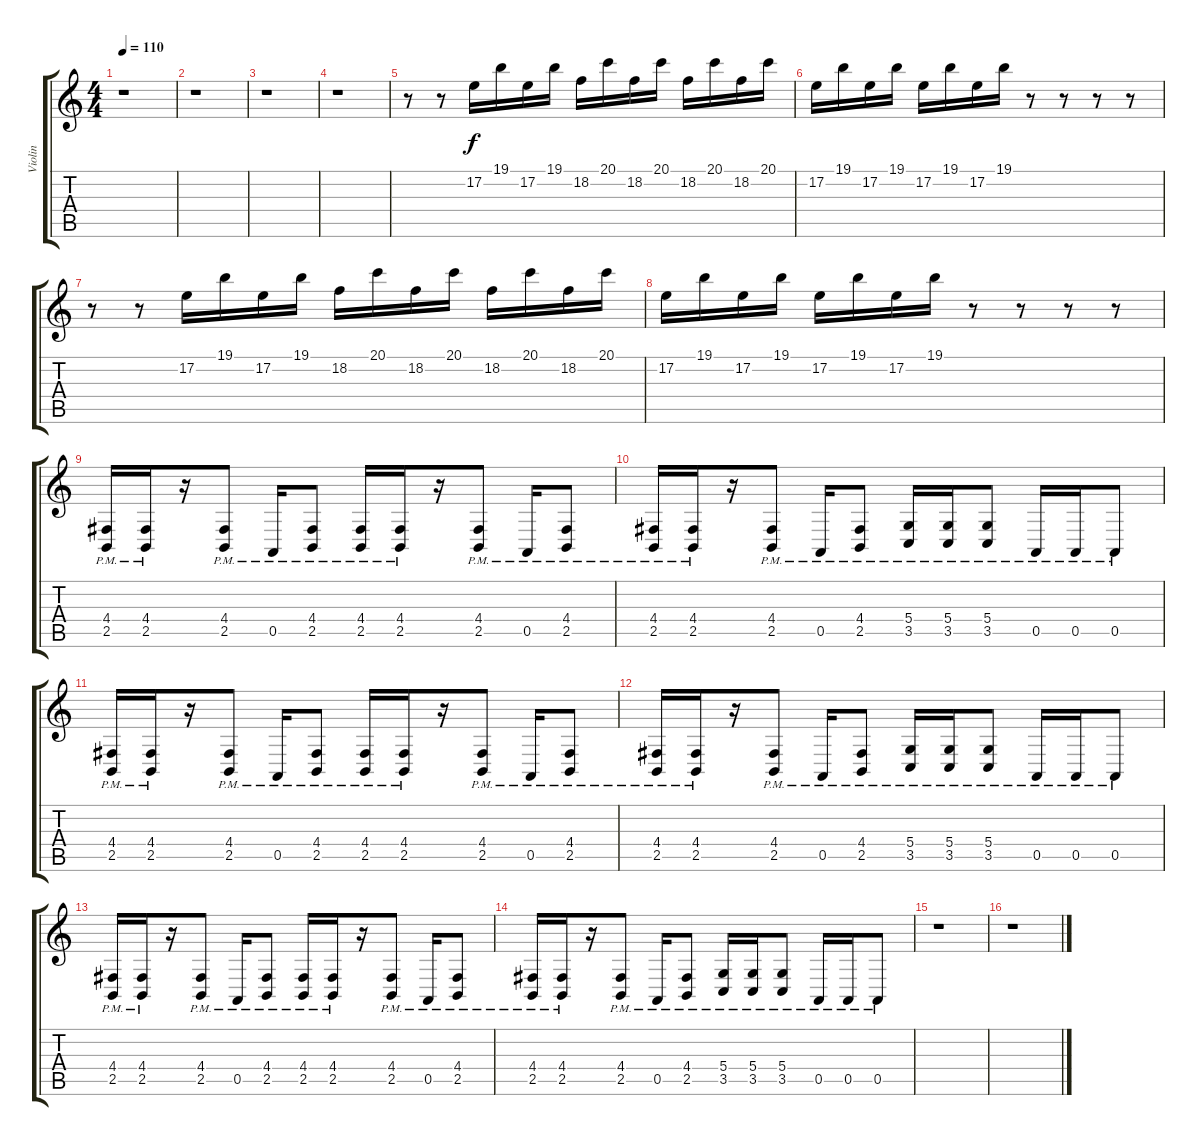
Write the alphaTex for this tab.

\track ("Violin" "Violin") {instrument tremolostrings}
\staff {score tabs}
\tuning (E4 B3 G3 D3 A2 E2) {hide}
\ts (4 4)
\tempo 110
\clef g2
\ks c
r.1{dy f instrument tremolostrings} |
r.1 |
r.1 |
r.1 |
r.8 r.8 17.2.16 19.1.16 17.2.16 19.1.16 18.2.16 20.1.16 18.2.16 20.1.16 18.2.16 20.1.16 18.2.16 20.1.16 |
17.2.16 19.1.16 17.2.16 19.1.16 17.2.16 19.1.16 17.2.16 19.1.16 r.8 r.8 r.8 r.8 |
r.8 r.8 17.2.16 19.1.16 17.2.16 19.1.16 18.2.16 20.1.16 18.2.16 20.1.16 18.2.16 20.1.16 18.2.16 20.1.16 |
17.2.16 19.1.16 17.2.16 19.1.16 17.2.16 19.1.16 17.2.16 19.1.16 r.8 r.8 r.8 r.8 |
(4.4{pm} 2.5).16 (4.4{pm} 2.5{pm}).16 r.16 (4.4{pm} 2.5{pm}).8 0.5{pm}.16 (4.4{pm} 2.5{pm}).8 (4.4 2.5{pm}).16 (4.4{pm} 2.5{pm}).16 r.16 (4.4{pm} 2.5{pm}).8 0.5{pm}.16 (4.4{pm} 2.5{pm}).8 |
(4.4{pm} 2.5{pm}).16 (4.4{pm} 2.5{pm}).16 r.16 (4.4{pm} 2.5{pm}).8 0.5{pm}.16 (4.4{pm} 2.5{pm}).8 (5.4{pm} 3.5{pm}).16 (5.4{pm} 3.5{pm}).16 (5.4{pm} 3.5{pm}).8 0.5{pm}.16 0.5{pm}.16 0.5{pm}.8 |
(4.4{pm} 2.5).16 (4.4{pm} 2.5{pm}).16 r.16 (4.4{pm} 2.5{pm}).8 0.5{pm}.16 (4.4{pm} 2.5{pm}).8 (4.4 2.5{pm}).16 (4.4{pm} 2.5{pm}).16 r.16 (4.4{pm} 2.5{pm}).8 0.5{pm}.16 (4.4{pm} 2.5{pm}).8 |
(4.4{pm} 2.5{pm}).16 (4.4{pm} 2.5{pm}).16 r.16 (4.4{pm} 2.5{pm}).8 0.5{pm}.16 (4.4{pm} 2.5{pm}).8 (5.4{pm} 3.5{pm}).16 (5.4{pm} 3.5{pm}).16 (5.4{pm} 3.5{pm}).8 0.5{pm}.16 0.5{pm}.16 0.5{pm}.8 |
(4.4{pm} 2.5).16 (4.4{pm} 2.5{pm}).16 r.16 (4.4{pm} 2.5{pm}).8 0.5{pm}.16 (4.4{pm} 2.5{pm}).8 (4.4 2.5{pm}).16 (4.4{pm} 2.5{pm}).16 r.16 (4.4{pm} 2.5{pm}).8 0.5{pm}.16 (4.4{pm} 2.5{pm}).8 |
(4.4{pm} 2.5{pm}).16 (4.4{pm} 2.5{pm}).16 r.16 (4.4{pm} 2.5{pm}).8 0.5{pm}.16 (4.4{pm} 2.5{pm}).8 (5.4{pm} 3.5{pm}).16 (5.4{pm} 3.5{pm}).16 (5.4{pm} 3.5{pm}).8 0.5{pm}.16 0.5{pm}.16 0.5{pm}.8 |
r.1 |
r.1
